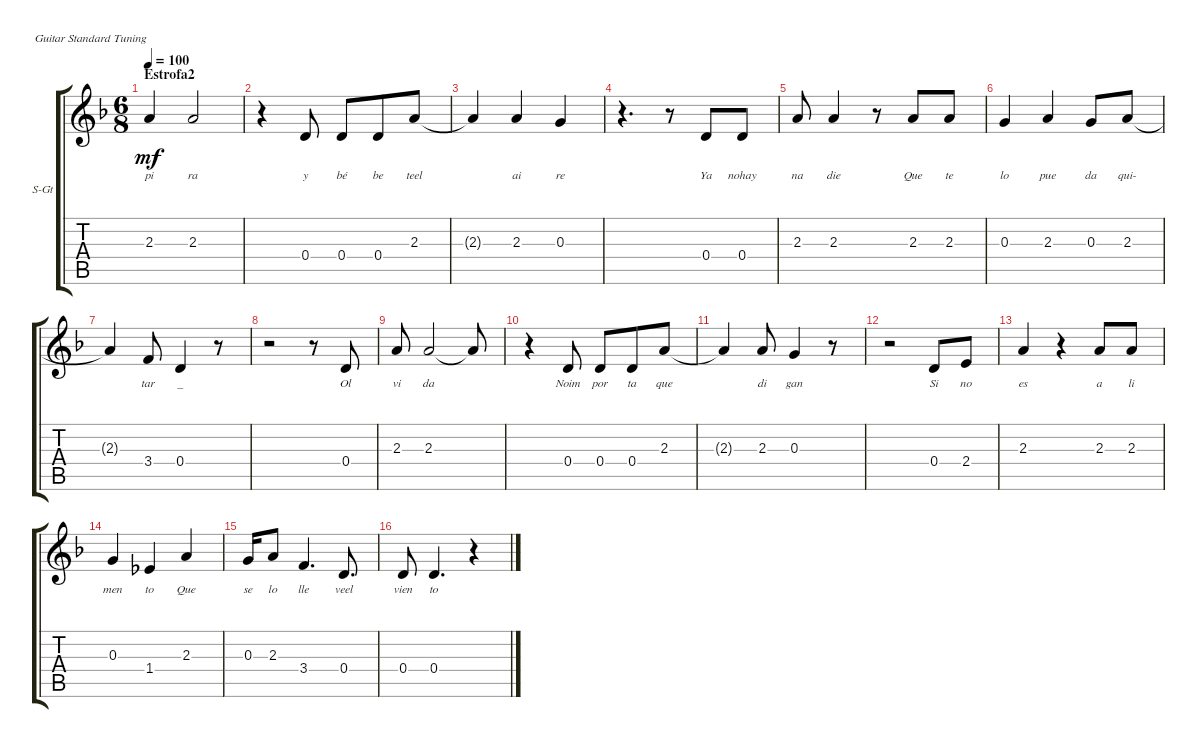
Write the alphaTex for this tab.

\defaultSystemsLayout 4
\bracketExtendMode groupsimilarinstruments
\firstSystemTrackNameOrientation horizontal
\otherSystemsTrackNameOrientation horizontal
\track ("Voz" "S-Gt") {instrument bassoon}
\staff {score tabs}
\tuning (E4 B3 G3 D3 A2 E2)
\displaytranspose 12
\ts (6 8)
\section ("" "Estrofa2")
\tempo 100
\clef g2
\ks dminor
2.3.4{lyrics (0 "pi") lyrics (1 "") lyrics (2 "") lyrics (3 "") lyrics (4 "") dy mf} 2.3.2{lyrics (0 "ra") lyrics (1 "") lyrics (2 "") lyrics (3 "") lyrics (4 "")} |
r.4 0.4.8{lyrics (0 "y") lyrics (1 "") lyrics (2 "") lyrics (3 "") lyrics (4 "")} 0.4.8{lyrics (0 "bé") lyrics (1 "") lyrics (2 "") lyrics (3 "") lyrics (4 "")} 0.4.8{lyrics (0 "be") lyrics (1 "") lyrics (2 "") lyrics (3 "") lyrics (4 "")} 2.3.8{lyrics (0 "teel") lyrics (1 "") lyrics (2 "") lyrics (3 "") lyrics (4 "")} |
2.3{t}.4{lyrics (0 "") lyrics (1 "") lyrics (2 "") lyrics (3 "") lyrics (4 "")} 2.3.4{lyrics (0 "ai") lyrics (1 "") lyrics (2 "") lyrics (3 "") lyrics (4 "")} 0.3.4{lyrics (0 "re") lyrics (1 "") lyrics (2 "") lyrics (3 "") lyrics (4 "")} |
r.4{d} r.8 0.4.8{lyrics (0 "Ya") lyrics (1 "") lyrics (2 "") lyrics (3 "") lyrics (4 "")} 0.4.8{lyrics (0 "nohay") lyrics (1 "") lyrics (2 "") lyrics (3 "") lyrics (4 "")} |
2.3.8{lyrics (0 "na") lyrics (1 "") lyrics (2 "") lyrics (3 "") lyrics (4 "")} 2.3.4{lyrics (0 "die") lyrics (1 "") lyrics (2 "") lyrics (3 "") lyrics (4 "")} r.8 2.3.8{lyrics (0 "Que") lyrics (1 "") lyrics (2 "") lyrics (3 "") lyrics (4 "")} 2.3.8{lyrics (0 "te") lyrics (1 "") lyrics (2 "") lyrics (3 "") lyrics (4 "")} |
0.3.4{lyrics (0 "lo") lyrics (1 "") lyrics (2 "") lyrics (3 "") lyrics (4 "")} 2.3.4{lyrics (0 "pue") lyrics (1 "") lyrics (2 "") lyrics (3 "") lyrics (4 "")} 0.3.8{lyrics (0 "da") lyrics (1 "") lyrics (2 "") lyrics (3 "") lyrics (4 "")} 2.3.8{lyrics (0 "qui-") lyrics (1 "") lyrics (2 "") lyrics (3 "") lyrics (4 "")} |
2.3{t}.4{lyrics (0 "") lyrics (1 "") lyrics (2 "") lyrics (3 "") lyrics (4 "")} 3.4.8{lyrics (0 "tar") lyrics (1 "") lyrics (2 "") lyrics (3 "") lyrics (4 "")} 0.4.4{lyrics (0 "_") lyrics (1 "") lyrics (2 "") lyrics (3 "") lyrics (4 "")} r.8 |
r.2 r.8 0.4.8{lyrics (0 "Ol") lyrics (1 "") lyrics (2 "") lyrics (3 "") lyrics (4 "")} |
2.3.8{lyrics (0 "vi") lyrics (1 "") lyrics (2 "") lyrics (3 "") lyrics (4 "")} 2.3.2{lyrics (0 "da") lyrics (1 "") lyrics (2 "") lyrics (3 "") lyrics (4 "")} 2.3{t}.8{lyrics (0 "") lyrics (1 "") lyrics (2 "") lyrics (3 "") lyrics (4 "")} |
r.4 0.4.8{lyrics (0 "Noim") lyrics (1 "") lyrics (2 "") lyrics (3 "") lyrics (4 "")} 0.4.8{lyrics (0 "por") lyrics (1 "") lyrics (2 "") lyrics (3 "") lyrics (4 "")} 0.4.8{lyrics (0 "ta") lyrics (1 "") lyrics (2 "") lyrics (3 "") lyrics (4 "")} 2.3.8{lyrics (0 "que") lyrics (1 "") lyrics (2 "") lyrics (3 "") lyrics (4 "")} |
2.3{t}.4{lyrics (0 "") lyrics (1 "") lyrics (2 "") lyrics (3 "") lyrics (4 "")} 2.3.8{lyrics (0 "di") lyrics (1 "") lyrics (2 "") lyrics (3 "") lyrics (4 "")} 0.3.4{lyrics (0 "gan") lyrics (1 "") lyrics (2 "") lyrics (3 "") lyrics (4 "")} r.8 |
r.2 0.4.8{lyrics (0 "Si") lyrics (1 "") lyrics (2 "") lyrics (3 "") lyrics (4 "")} 2.4.8{lyrics (0 "no") lyrics (1 "") lyrics (2 "") lyrics (3 "") lyrics (4 "")} |
2.3.4{lyrics (0 "es") lyrics (1 "") lyrics (2 "") lyrics (3 "") lyrics (4 "")} r.4 2.3.8{lyrics (0 "a") lyrics (1 "") lyrics (2 "") lyrics (3 "") lyrics (4 "")} 2.3.8{lyrics (0 "li") lyrics (1 "") lyrics (2 "") lyrics (3 "") lyrics (4 "")} |
0.3.4{lyrics (0 "men") lyrics (1 "") lyrics (2 "") lyrics (3 "") lyrics (4 "")} 1.4.4{lyrics (0 "to") lyrics (1 "") lyrics (2 "") lyrics (3 "") lyrics (4 "")} 2.3.4{lyrics (0 "Que") lyrics (1 "") lyrics (2 "") lyrics (3 "") lyrics (4 "")} |
0.3.16{lyrics (0 "se") lyrics (1 "") lyrics (2 "") lyrics (3 "") lyrics (4 "")} 2.3.8{lyrics (0 "lo") lyrics (1 "") lyrics (2 "") lyrics (3 "") lyrics (4 "")} 3.4.4{d lyrics (0 "lle") lyrics (1 "") lyrics (2 "") lyrics (3 "") lyrics (4 "")} 0.4.8{d lyrics (0 "veel") lyrics (1 "") lyrics (2 "") lyrics (3 "") lyrics (4 "")} |
0.4.8{lyrics (0 "vien") lyrics (1 "") lyrics (2 "") lyrics (3 "") lyrics (4 "")} 0.4.4{d lyrics (0 "to") lyrics (1 "") lyrics (2 "") lyrics (3 "") lyrics (4 "")} r.4
